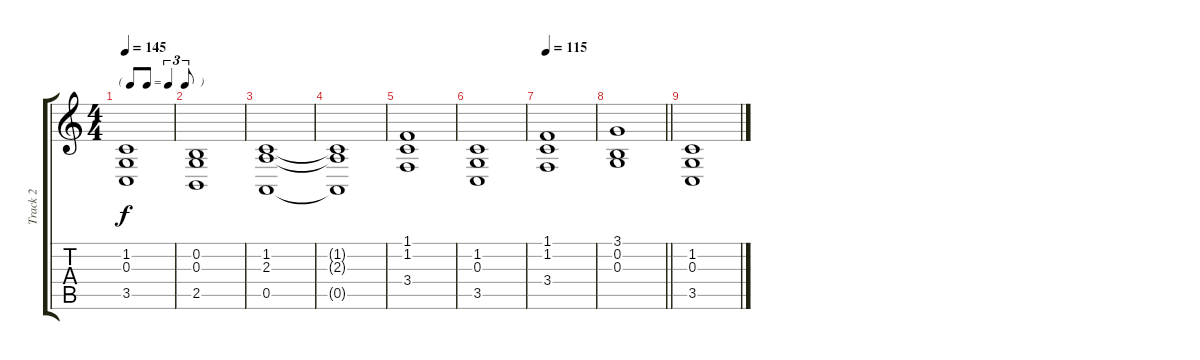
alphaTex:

\track ("Track 2" "Track 2") {instrument acousticgrandpiano}
\staff {score tabs}
\tuning (E4 B3 G3 D3 A2 E2) {hide}
\ts (4 4)
\tf triplet8th
\tempo 145
\clef g2
\ks c
(1.2 0.3 3.5).1{dy f} |
(0.2 0.3 2.5).1 |
(1.2 2.3 0.5).1 |
(1.2{t} 2.3{t} 0.5{t}).1 |
(1.1 1.2 3.4).1 |
(1.2 0.3 3.5).1 |
\tempo 115
(1.1 1.2 3.4).1 |
\barLineRight lightlight
(3.1 0.2 0.3).1 |
(1.2 0.3 3.5).1
